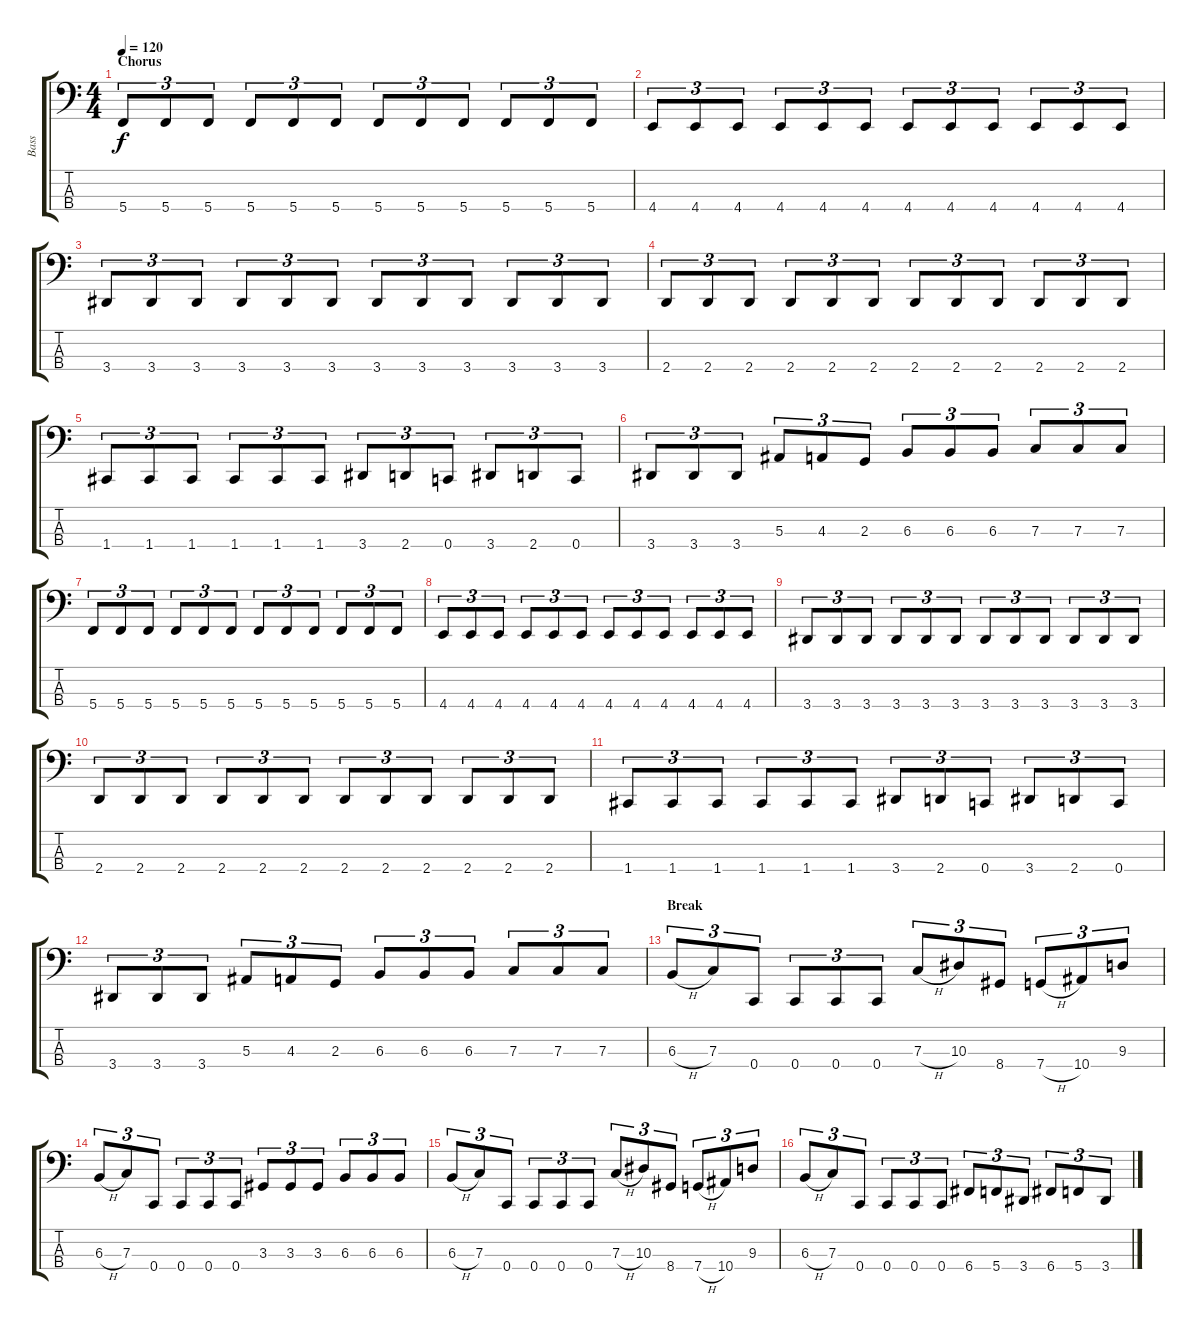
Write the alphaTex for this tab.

\track ("Bass" "Bass") {instrument electricbassfinger}
\staff {score tabs}
\tuning (Eb2 Bb1 F1 C1) {hide}
\ts (4 4)
\section ("" "Chorus")
\tempo 120
\clef f4
\ks c
5.4.8{tu (3 2) dy f} 5.4.8{tu (3 2)} 5.4.8{tu (3 2)} 5.4.8{tu (3 2)} 5.4.8{tu (3 2)} 5.4.8{tu (3 2)} 5.4.8{tu (3 2)} 5.4.8{tu (3 2)} 5.4.8{tu (3 2)} 5.4.8{tu (3 2)} 5.4.8{tu (3 2)} 5.4.8{tu (3 2)} |
4.4.8{tu (3 2)} 4.4.8{tu (3 2)} 4.4.8{tu (3 2)} 4.4.8{tu (3 2)} 4.4.8{tu (3 2)} 4.4.8{tu (3 2)} 4.4.8{tu (3 2)} 4.4.8{tu (3 2)} 4.4.8{tu (3 2)} 4.4.8{tu (3 2)} 4.4.8{tu (3 2)} 4.4.8{tu (3 2)} |
3.4.8{tu (3 2)} 3.4.8{tu (3 2)} 3.4.8{tu (3 2)} 3.4.8{tu (3 2)} 3.4.8{tu (3 2)} 3.4.8{tu (3 2)} 3.4.8{tu (3 2)} 3.4.8{tu (3 2)} 3.4.8{tu (3 2)} 3.4.8{tu (3 2)} 3.4.8{tu (3 2)} 3.4.8{tu (3 2)} |
2.4.8{tu (3 2)} 2.4.8{tu (3 2)} 2.4.8{tu (3 2)} 2.4.8{tu (3 2)} 2.4.8{tu (3 2)} 2.4.8{tu (3 2)} 2.4.8{tu (3 2)} 2.4.8{tu (3 2)} 2.4.8{tu (3 2)} 2.4.8{tu (3 2)} 2.4.8{tu (3 2)} 2.4.8{tu (3 2)} |
1.4.8{tu (3 2)} 1.4.8{tu (3 2)} 1.4.8{tu (3 2)} 1.4.8{tu (3 2)} 1.4.8{tu (3 2)} 1.4.8{tu (3 2)} 3.4.8{tu (3 2)} 2.4.8{tu (3 2)} 0.4.8{tu (3 2)} 3.4.8{tu (3 2)} 2.4.8{tu (3 2)} 0.4.8{tu (3 2)} |
3.4.8{tu (3 2)} 3.4.8{tu (3 2)} 3.4.8{tu (3 2)} 5.3.8{tu (3 2)} 4.3.8{tu (3 2)} 2.3.8{tu (3 2)} 6.3.8{tu (3 2)} 6.3.8{tu (3 2)} 6.3.8{tu (3 2)} 7.3.8{tu (3 2)} 7.3.8{tu (3 2)} 7.3.8{tu (3 2)} |
5.4.8{tu (3 2)} 5.4.8{tu (3 2)} 5.4.8{tu (3 2)} 5.4.8{tu (3 2)} 5.4.8{tu (3 2)} 5.4.8{tu (3 2)} 5.4.8{tu (3 2)} 5.4.8{tu (3 2)} 5.4.8{tu (3 2)} 5.4.8{tu (3 2)} 5.4.8{tu (3 2)} 5.4.8{tu (3 2)} |
4.4.8{tu (3 2)} 4.4.8{tu (3 2)} 4.4.8{tu (3 2)} 4.4.8{tu (3 2)} 4.4.8{tu (3 2)} 4.4.8{tu (3 2)} 4.4.8{tu (3 2)} 4.4.8{tu (3 2)} 4.4.8{tu (3 2)} 4.4.8{tu (3 2)} 4.4.8{tu (3 2)} 4.4.8{tu (3 2)} |
3.4.8{tu (3 2)} 3.4.8{tu (3 2)} 3.4.8{tu (3 2)} 3.4.8{tu (3 2)} 3.4.8{tu (3 2)} 3.4.8{tu (3 2)} 3.4.8{tu (3 2)} 3.4.8{tu (3 2)} 3.4.8{tu (3 2)} 3.4.8{tu (3 2)} 3.4.8{tu (3 2)} 3.4.8{tu (3 2)} |
2.4.8{tu (3 2)} 2.4.8{tu (3 2)} 2.4.8{tu (3 2)} 2.4.8{tu (3 2)} 2.4.8{tu (3 2)} 2.4.8{tu (3 2)} 2.4.8{tu (3 2)} 2.4.8{tu (3 2)} 2.4.8{tu (3 2)} 2.4.8{tu (3 2)} 2.4.8{tu (3 2)} 2.4.8{tu (3 2)} |
1.4.8{tu (3 2)} 1.4.8{tu (3 2)} 1.4.8{tu (3 2)} 1.4.8{tu (3 2)} 1.4.8{tu (3 2)} 1.4.8{tu (3 2)} 3.4.8{tu (3 2)} 2.4.8{tu (3 2)} 0.4.8{tu (3 2)} 3.4.8{tu (3 2)} 2.4.8{tu (3 2)} 0.4.8{tu (3 2)} |
3.4.8{tu (3 2)} 3.4.8{tu (3 2)} 3.4.8{tu (3 2)} 5.3.8{tu (3 2)} 4.3.8{tu (3 2)} 2.3.8{tu (3 2)} 6.3.8{tu (3 2)} 6.3.8{tu (3 2)} 6.3.8{tu (3 2)} 7.3.8{tu (3 2)} 7.3.8{tu (3 2)} 7.3.8{tu (3 2)} |
\section ("" "Break")
6.3{h}.8{tu (3 2)} 7.3.8{tu (3 2)} 0.4.8{tu (3 2)} 0.4.8{tu (3 2)} 0.4.8{tu (3 2)} 0.4.8{tu (3 2)} 7.3{h}.8{tu (3 2)} 10.3.8{tu (3 2)} 8.4.8{tu (3 2)} 7.4{h}.8{tu (3 2)} 10.4.8{tu (3 2)} 9.3.8{tu (3 2)} |
6.3{h}.8{tu (3 2)} 7.3.8{tu (3 2)} 0.4.8{tu (3 2)} 0.4.8{tu (3 2)} 0.4.8{tu (3 2)} 0.4.8{tu (3 2)} 3.3.8{tu (3 2)} 3.3.8{tu (3 2)} 3.3.8{tu (3 2)} 6.3.8{tu (3 2)} 6.3.8{tu (3 2)} 6.3.8{tu (3 2)} |
6.3{h}.8{tu (3 2)} 7.3.8{tu (3 2)} 0.4.8{tu (3 2)} 0.4.8{tu (3 2)} 0.4.8{tu (3 2)} 0.4.8{tu (3 2)} 7.3{h}.8{tu (3 2)} 10.3.8{tu (3 2)} 8.4.8{tu (3 2)} 7.4{h}.8{tu (3 2)} 10.4.8{tu (3 2)} 9.3.8{tu (3 2)} |
6.3{h}.8{tu (3 2)} 7.3.8{tu (3 2)} 0.4.8{tu (3 2)} 0.4.8{tu (3 2)} 0.4.8{tu (3 2)} 0.4.8{tu (3 2)} 6.4.8{tu (3 2)} 5.4.8{tu (3 2)} 3.4.8{tu (3 2)} 6.4.8{tu (3 2)} 5.4.8{tu (3 2)} 3.4.8{tu (3 2)}
